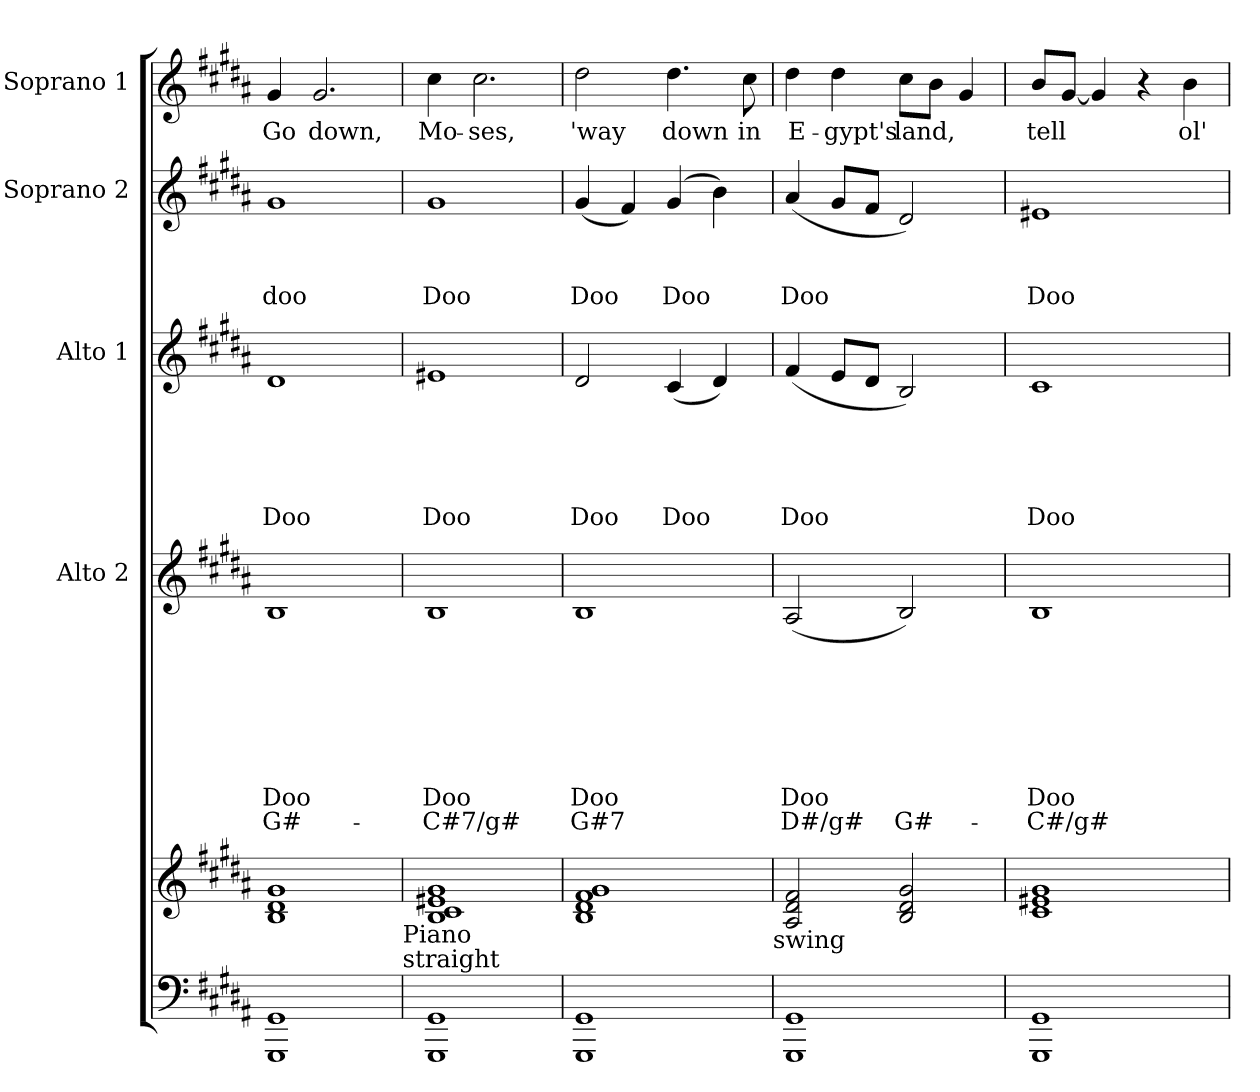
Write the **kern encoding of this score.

**kern	**kern	**kern	**text	**text	**text	**text	**text	**text	**text	**text	**kern	**text	**text	**text	**text	**text	**kern	**text	**text	**text	**kern	**text
*part5	*part5	*part4	*part4	*part4	*part4	*part4	*part4	*part4	*part4	*part4	*part3	*part3	*part3	*part3	*part3	*part3	*part2	*part2	*part2	*part2	*part1	*part1
*staff6	*staff5	*staff4	*staff4	*staff4	*staff4	*staff4	*staff4	*staff4	*staff4	*staff4	*staff3	*staff3	*staff3	*staff3	*staff3	*staff3	*staff2	*staff2	*staff2	*staff2	*staff1	*staff1
*	*	*I"Alto 2	*	*	*	*	*	*	*	*	*I"Alto 1	*	*	*	*	*	*I"Soprano 2	*	*	*	*I"Soprano 1	*
*	*	*I'A. 2	*	*	*	*	*	*	*	*	*I'A. 1	*	*	*	*	*	*I'S. 2	*	*	*	*I'S. 1	*
*clefF4	*clefG2	*clefG2	*	*	*	*	*	*	*	*	*clefG2	*	*	*	*	*	*clefG2	*	*	*	*clefG2	*
*k[f#c#g#d#a#]	*k[f#c#g#d#a#]	*k[f#c#g#d#a#]	*	*	*	*	*	*	*	*	*k[f#c#g#d#a#]	*	*	*	*	*	*k[f#c#g#d#a#]	*	*	*	*k[f#c#g#d#a#]	*
*B:	*B:	*B:	*	*	*	*	*	*	*	*	*B:	*	*	*	*	*	*B:	*	*	*	*B:	*
=1	=1	=1	=1	=1	=1	=1	=1	=1	=1	=1	=1	=1	=1	=1	=1	=1	=1	=1	=1	=1	=1	=1
!	!	!	!	!	!	!	!	!	!LO:LY:b	!LO:LY:b	!	!	!	!	!	!LO:LY:b	!	!	!	!LO:LY:b	!	!LO:LY:b
1GGG# 1GG#	1B 1d# 1g#	1B	.	.	.	.	.	.	Doo	G#-	1d#	.	.	.	.	Doo	1g#	.	.	doo	4g#/	Go
!	!	!	!	!	!	!	!	!	!	!	!	!	!	!	!	!	!	!	!	!	!	!LO:LY:b
.	.	.	.	.	.	.	.	.	.	.	.	.	.	.	.	.	.	.	.	.	2.g#/	down,
!	!LO:TX:b:t=Piano	!	!	!	!	!	!	!	!	!	!	!	!	!	!	!	!	!	!	!	!	!
!	!LO:TX:b:t=straight	!	!	!	!	!	!	!	!	!	!	!	!	!	!	!	!	!	!	!	!	!
=2	=2	=2	=2	=2	=2	=2	=2	=2	=2	=2	=2	=2	=2	=2	=2	=2	=2	=2	=2	=2	=2	=2
!	!	!	!	!	!	!	!	!	!LO:LY:b	!LO:LY:b	!	!	!	!	!	!LO:LY:b	!	!	!	!LO:LY:b	!	!LO:LY:b
1GGG# 1GG#	1B 1c# 1e#X 1g#	1B	.	.	.	.	.	.	Doo	-C#7/g#	1e#X	.	.	.	.	Doo	1g#	.	.	Doo	4cc#\	Mo-
!	!	!	!	!	!	!	!	!	!	!	!	!	!	!	!	!	!	!	!	!	!	!LO:LY:b
.	.	.	.	.	.	.	.	.	.	.	.	.	.	.	.	.	.	.	.	.	2.cc#\	-ses,
=3	=3	=3	=3	=3	=3	=3	=3	=3	=3	=3	=3	=3	=3	=3	=3	=3	=3	=3	=3	=3	=3	=3
!	!	!	!	!	!	!	!	!	!LO:LY:b	!LO:LY:b	!	!	!	!	!	!LO:LY:b	!	!	!	!LO:LY:b	!	!LO:LY:b
1GGG# 1GG#	1B 1d# 1f# 1g#	1B	.	.	.	.	.	.	Doo	G#­7	2d#/	.	.	.	.	Doo	(<4g#/	.	.	Doo	2dd#\	'way
.	.	.	.	.	.	.	.	.	.	.	.	.	.	.	.	.	4f#/)	.	.	.	.	.
!	!	!	!	!	!	!	!	!	!	!	!	!	!	!	!	!LO:LY:b	!	!	!	!LO:LY:b	!	!LO:LY:b
.	.	.	.	.	.	.	.	.	.	.	(<4c#/	.	.	.	.	Doo	(4g#/	.	.	Doo	4.dd#\	down
.	.	.	.	.	.	.	.	.	.	.	4d#/)	.	.	.	.	.	4b\)	.	.	.	.	.
!	!	!	!	!	!	!	!	!	!	!	!	!	!	!	!	!	!	!	!	!	!	!LO:LY:b
.	.	.	.	.	.	.	.	.	.	.	.	.	.	.	.	.	.	.	.	.	8cc#\	in
!	!LO:TX:b:t=swing	!	!	!	!	!	!	!	!	!	!	!	!	!	!	!	!	!	!	!	!	!
=4	=4	=4	=4	=4	=4	=4	=4	=4	=4	=4	=4	=4	=4	=4	=4	=4	=4	=4	=4	=4	=4	=4
!	!	!	!	!	!	!	!	!	!LO:LY:b	!LO:LY:b	!	!	!	!	!	!LO:LY:b	!	!	!	!LO:LY:b	!	!LO:LY:b
1GGG# 1GG#	2A#/ 2d#/ 2f#/	(<2A#/	.	.	.	.	.	.	Doo	D#­/g#	(<4f#/	.	.	.	.	Doo	(<4a#/	.	.	Doo	4dd#\	E-
!	!	!	!	!	!	!	!	!	!	!	!	!	!	!	!	!	!	!	!	!	!	!LO:LY:b
.	.	.	.	.	.	.	.	.	.	.	8e/L	.	.	.	.	.	8g#/L	.	.	.	4dd#\	-gypt's
.	.	.	.	.	.	.	.	.	.	.	8d#/J	.	.	.	.	.	8f#/J	.	.	.	.	.
!	!	!	!	!	!	!	!	!	!	!LO:LY:b	!	!	!	!	!	!	!	!	!	!	!	!LO:LY:b
.	2B/ 2d#/ 2g#/	2B/)	.	.	.	.	.	.	.	G#-	2B/)	.	.	.	.	.	2d#/)	.	.	.	8cc#\L	land,
.	.	.	.	.	.	.	.	.	.	.	.	.	.	.	.	.	.	.	.	.	8b\J	.
.	.	.	.	.	.	.	.	.	.	.	.	.	.	.	.	.	.	.	.	.	4g#/	.
=5	=5	=5	=5	=5	=5	=5	=5	=5	=5	=5	=5	=5	=5	=5	=5	=5	=5	=5	=5	=5	=5	=5
!	!	!	!	!	!	!	!	!	!LO:LY:b	!LO:LY:b	!	!	!	!	!	!LO:LY:b	!	!	!	!LO:LY:b	!	!LO:LY:b
1GGG# 1GG#	1c# 1e#X 1g#	1B	.	.	.	.	.	.	Doo	-C#/g#	1c#	.	.	.	.	Doo	1e#X	.	.	Doo	8b/L	tell
.	.	.	.	.	.	.	.	.	.	.	.	.	.	.	.	.	.	.	.	.	[<8g#/J	.
.	.	.	.	.	.	.	.	.	.	.	.	.	.	.	.	.	.	.	.	.	4g#/]	.
.	.	.	.	.	.	.	.	.	.	.	.	.	.	.	.	.	.	.	.	.	4r	.
!	!	!	!	!	!	!	!	!	!	!	!	!	!	!	!	!	!	!	!	!	!	!LO:LY:b
.	.	.	.	.	.	.	.	.	.	.	.	.	.	.	.	.	.	.	.	.	4b\	ol'
=	=	=	=	=	=	=	=	=	=	=	=	=	=	=	=	=	=	=	=	=	=	=
*-	*-	*-	*-	*-	*-	*-	*-	*-	*-	*-	*-	*-	*-	*-	*-	*-	*-	*-	*-	*-	*-	*-
